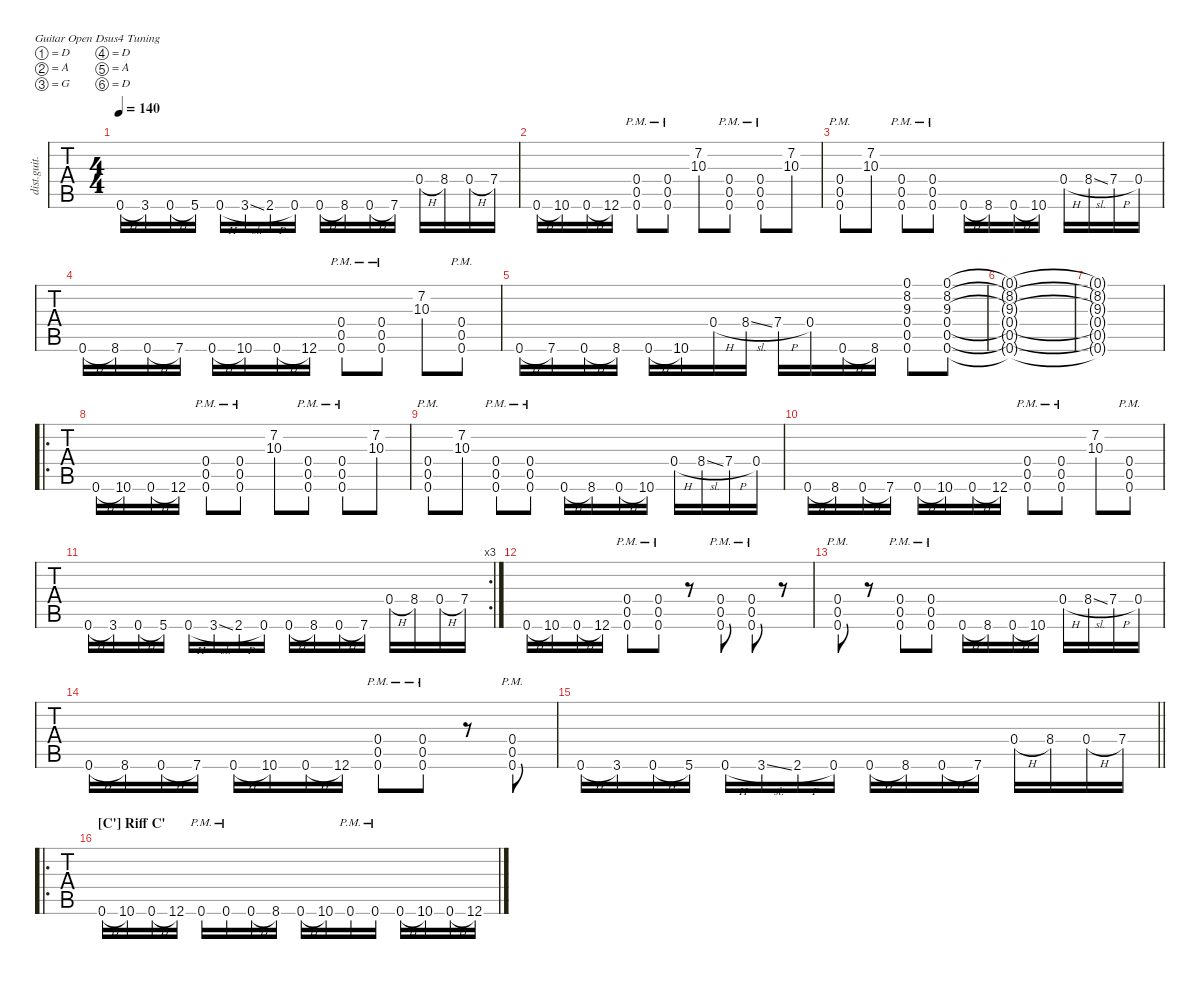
\defaultSystemsLayout 4
\hideDynamics
\bracketExtendMode nobrackets
\otherSystemsTrackNameOrientation horizontal
\track ("Rhythm R" "dist.guit.") {instrument distortionguitar}
\staff {tabs}
\tuning (D4 A3 G3 D3 A2 D2)
\ts (4 4)
\tempo 140
\clef g2
\ks c
0.6{h}.16{dy mf beam Up} 3.6.16{beam Up} 0.6{h}.16{beam Up} 5.6.16{beam Up} 0.6{h}.16{beam Up} 3.6{sl}.16{beam Up} 2.6{h}.16{beam Up} 0.6.16{beam Up} 0.6{h}.16{beam Up} 8.6{acc #}.16{beam Up} 0.6{h}.16{beam Up} 7.6.16{beam Up} 0.4{h}.16{beam Up} 8.4{acc #}.16{beam Up} 0.4{h}.16{beam Up} 7.4.16{beam Up} |
0.6{h}.16{beam Up} 10.6.16{beam Up} 0.6{h}.16{beam Up} 12.6.16{beam Up} (0.6{pm} 0.5{pm} 0.4{pm}).8{beam Up} (0.6{pm} 0.5{pm} 0.4{pm}).8{beam Up} (10.3 7.2).8{beam Up} (0.4{pm} 0.5{pm} 0.6{pm}).8{beam Up} (0.6{pm} 0.5{pm} 0.4{pm}).8{beam Up} (10.3 7.2).8{beam Up} |
(0.6{pm} 0.5{pm} 0.4{pm}).8{beam Up} (10.3 7.2).8{beam Up} (0.4{pm} 0.5{pm} 0.6{pm}).8{beam Up} (0.6{pm} 0.5{pm} 0.4{pm}).8{beam Up} 0.6{h}.16{beam Up} 8.6{acc #}.16{beam Up} 0.6{h}.16{beam Up} 10.6.16{beam Up} 0.4{h}.16{beam Up} 8.4{sl acc #}.16{beam Up} 7.4{h}.16{beam Up} 0.4.16{beam Up} |
0.6{h}.16{beam Up} 8.6{acc #}.16{beam Up} 0.6{h}.16{beam Up} 7.6.16{beam Up} 0.6{h}.16{beam Up} 10.6.16{beam Up} 0.6{h}.16{beam Up} 12.6.16{beam Up} (0.6{pm} 0.5{pm} 0.4{pm}).8{beam Up} (0.6{pm} 0.5{pm} 0.4{pm}).8{beam Up} (7.2 10.3).8{beam Up} (0.4{pm} 0.5{pm} 0.6{pm}).8{beam Up} |
0.6{h}.16{beam Up} 7.6.16{beam Up} 0.6{h}.16{beam Up} 8.6{acc #}.16{beam Up} 0.6{h}.16{beam Up} 10.6.16{beam Up} 0.4{h}.16{beam Up} 8.4{sl acc #}.16{beam Up} 7.4{h}.16{beam Up} 0.4.16{beam Up} 0.6{h}.16{beam Up} 8.6{acc #}.16{beam Up} (0.6 0.5 0.4 9.3 8.2 0.1).8{beam Up} (0.6 0.5 0.4 9.3 8.2 0.1).8{beam Up} |
(0.6{t} 0.5{t} 0.4{t} 9.3{t} 8.2{t} 0.1{t}).1{beam Up} |
(0.6{t} 0.5{t} 0.4{t} 9.3{t} 8.2{t} 0.1{t}).1{beam Up} |
\ro
0.6{h}.16{beam Up} 10.6.16{beam Up} 0.6{h}.16{beam Up} 12.6.16{beam Up} (0.6{pm} 0.5{pm} 0.4{pm}).8{beam Up} (0.6{pm} 0.5{pm} 0.4{pm}).8{beam Up} (10.3 7.2).8{beam Up} (0.4{pm} 0.5{pm} 0.6{pm}).8{beam Up} (0.6{pm} 0.5{pm} 0.4{pm}).8{beam Up} (10.3 7.2).8{beam Up} |
(0.6{pm} 0.5{pm} 0.4{pm}).8{beam Up} (10.3 7.2).8{beam Up} (0.4{pm} 0.5{pm} 0.6{pm}).8{beam Up} (0.6{pm} 0.5{pm} 0.4{pm}).8{beam Up} 0.6{h}.16{beam Up} 8.6{acc #}.16{beam Up} 0.6{h}.16{beam Up} 10.6.16{beam Up} 0.4{h}.16{beam Up} 8.4{sl acc #}.16{beam Up} 7.4{h}.16{beam Up} 0.4.16{beam Up} |
0.6{h}.16{beam Up} 8.6{acc #}.16{beam Up} 0.6{h}.16{beam Up} 7.6.16{beam Up} 0.6{h}.16{beam Up} 10.6.16{beam Up} 0.6{h}.16{beam Up} 12.6.16{beam Up} (0.6{pm} 0.5{pm} 0.4{pm}).8{beam Up} (0.6{pm} 0.5{pm} 0.4{pm}).8{beam Up} (7.2 10.3).8{beam Up} (0.4{pm} 0.5{pm} 0.6{pm}).8{beam Up} |
\rc 3
0.6{h}.16{beam Up} 3.6.16{beam Up} 0.6{h}.16{beam Up} 5.6.16{beam Up} 0.6{h}.16{beam Up} 3.6{sl}.16{beam Up} 2.6{h}.16{beam Up} 0.6.16{beam Up} 0.6{h}.16{beam Up} 8.6{acc #}.16{beam Up} 0.6{h}.16{beam Up} 7.6.16{beam Up} 0.4{h}.16{beam Up} 8.4{acc #}.16{beam Up} 0.4{h}.16{beam Up} 7.4.16{beam Up} |
0.6{h}.16{beam Up} 10.6.16{beam Up} 0.6{h}.16{beam Up} 12.6.16{beam Up} (0.6{pm} 0.5{pm} 0.4{pm}).8{beam Up} (0.6{pm} 0.5{pm} 0.4{pm}).8{beam Up} r.8{beam Up} (0.4{pm} 0.5{pm} 0.6{pm}).8{beam Up} (0.4{pm} 0.5{pm} 0.6{pm}).8{beam Up} r.8{beam Up} |
(0.6{pm} 0.5{pm} 0.4{pm}).8{beam Up} r.8{beam Up} (0.4{pm} 0.5{pm} 0.6{pm}).8{beam Up} (0.6{pm} 0.5{pm} 0.4{pm}).8{beam Up} 0.6{h}.16{beam Up} 8.6{acc #}.16{beam Up} 0.6{h}.16{beam Up} 10.6.16{beam Up} 0.4{h}.16{beam Up} 8.4{sl acc #}.16{beam Up} 7.4{h}.16{beam Up} 0.4.16{beam Up} |
0.6{h}.16{beam Up} 8.6{acc #}.16{beam Up} 0.6{h}.16{beam Up} 7.6.16{beam Up} 0.6{h}.16{beam Up} 10.6.16{beam Up} 0.6{h}.16{beam Up} 12.6.16{beam Up} (0.6{pm} 0.5{pm} 0.4{pm}).8{beam Up} (0.6{pm} 0.5{pm} 0.4{pm}).8{beam Up} r.8{beam Up} (0.4{pm} 0.5{pm} 0.6{pm}).8{beam Up} |
\barLineRight lightlight
0.6{h}.16{beam Up} 3.6.16{beam Up} 0.6{h}.16{beam Up} 5.6.16{beam Up} 0.6{h}.16{beam Up} 3.6{sl}.16{beam Up} 2.6{h}.16{beam Up} 0.6.16{beam Up} 0.6{h}.16{beam Up} 8.6{acc #}.16{beam Up} 0.6{h}.16{beam Up} 7.6.16{beam Up} 0.4{h}.16{beam Up} 8.4{acc #}.16{beam Up} 0.4{h}.16{beam Up} 7.4.16{beam Up} |
\ro
\section ("C'" "Riff C'")
0.6{h}.16{beam Up} 10.6.16{beam Up} 0.6{h}.16{beam Up} 12.6.16{beam Up} 0.6{pm}.16{beam Up} 0.6{pm}.16{beam Up} 0.6{h}.16{beam Up} 8.6{acc #}.16{beam Up} 0.6{h}.16{beam Up} 10.6.16{beam Up} 0.6{pm}.16{beam Up} 0.6{pm}.16{beam Up} 0.6{h}.16{beam Up} 10.6.16{beam Up} 0.6{h}.16{beam Up} 12.6.16{beam Up}
